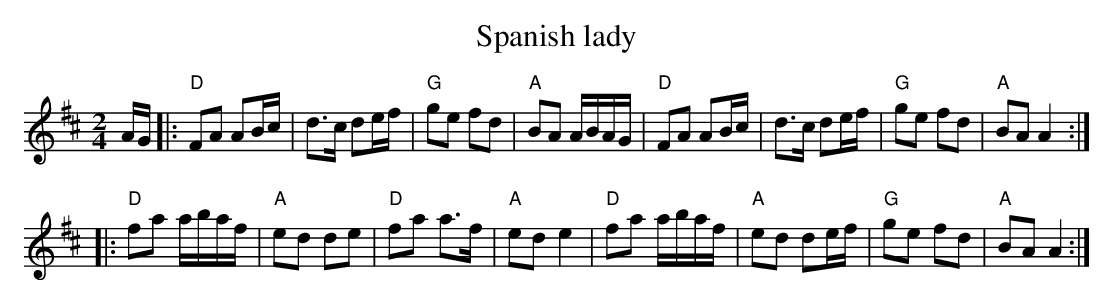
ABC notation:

X:1
T:Spanish lady
M:2/4
L:1/16
K:D
AG|:\
"D"F2A2 A2Bc|d3c d2ef|"G"g2e2 f2d2|"A"B2A2 ABAG|\
"D"F2A2 A2Bc|d3c d2ef|"G"g2e2 f2d2|"A"B2A2 A4:|
|:"D"f2a2 abaf|"A"e2d2 d2e2|"D"f2a2 a3f|"A"e2d2 e4|\
"D"f2a2 abaf|"A"e2d2  d2ef|"G"g2e2 f2d2|"A"B2A2 A4:|
